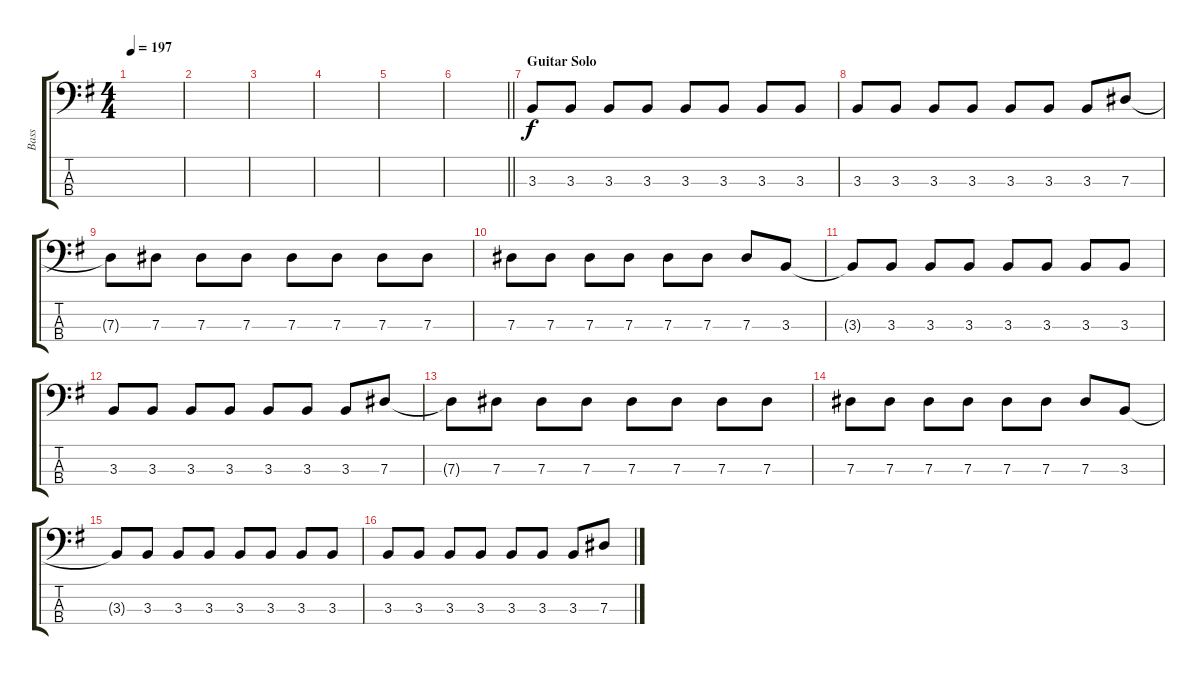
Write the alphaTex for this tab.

\track ("Bass" "Bass") {instrument electricbassfinger}
\staff {score tabs}
\tuning (Gb2 Db2 Ab1 Eb1) {hide}
\ts (4 4)
\tempo 197
\clef f4
\ks g
|
|
|
|
|
\barLineRight lightlight
|
\section ("" "Guitar Solo")
3.3.8 3.3.8 3.3.8 3.3.8 3.3.8 3.3.8 3.3.8 3.3.8 |
3.3.8 3.3.8 3.3.8 3.3.8 3.3.8 3.3.8 3.3.8 7.3.8 |
7.3{t}.8 7.3.8 7.3.8 7.3.8 7.3.8 7.3.8 7.3.8 7.3.8 |
7.3.8 7.3.8 7.3.8 7.3.8 7.3.8 7.3.8 7.3.8 3.3.8 |
3.3{t}.8 3.3.8 3.3.8 3.3.8 3.3.8 3.3.8 3.3.8 3.3.8 |
3.3.8 3.3.8 3.3.8 3.3.8 3.3.8 3.3.8 3.3.8 7.3.8 |
7.3{t}.8 7.3.8 7.3.8 7.3.8 7.3.8 7.3.8 7.3.8 7.3.8 |
7.3.8 7.3.8 7.3.8 7.3.8 7.3.8 7.3.8 7.3.8 3.3.8 |
3.3{t}.8 3.3.8 3.3.8 3.3.8 3.3.8 3.3.8 3.3.8 3.3.8 |
3.3.8 3.3.8 3.3.8 3.3.8 3.3.8 3.3.8 3.3.8 7.3.8
